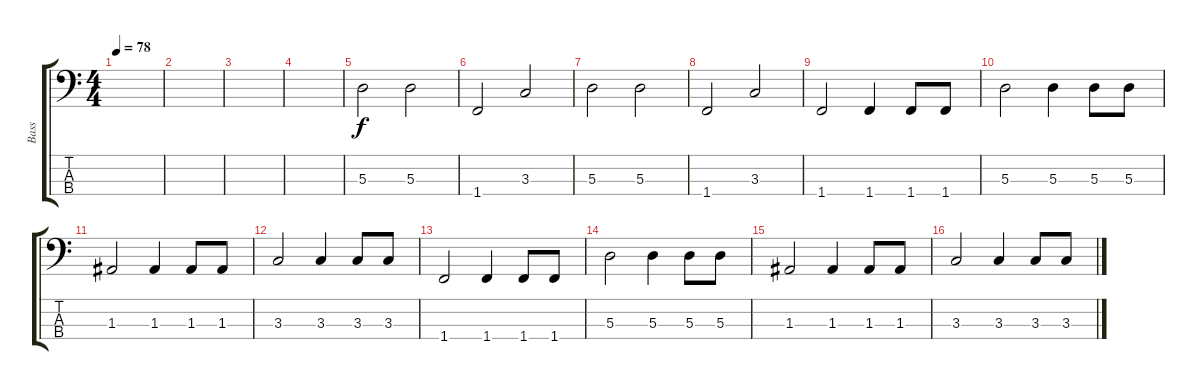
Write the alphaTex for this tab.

\track ("Bass" "Bass") {instrument electricbassfinger}
\staff {score tabs}
\tuning (G2 D2 A1 E1) {hide}
\ts (4 4)
\tempo 78
\clef f4
\ks c
|
|
|
|
5.3.2 5.3.2 |
1.4.2 3.3.2 |
5.3.2 5.3.2 |
1.4.2 3.3.2 |
1.4.2 1.4.4 1.4.8 1.4.8 |
5.3.2 5.3.4 5.3.8 5.3.8 |
1.3.2 1.3.4 1.3.8 1.3.8 |
3.3.2 3.3.4 3.3.8 3.3.8 |
1.4.2 1.4.4 1.4.8 1.4.8 |
5.3.2 5.3.4 5.3.8 5.3.8 |
1.3.2 1.3.4 1.3.8 1.3.8 |
3.3.2 3.3.4 3.3.8 3.3.8
